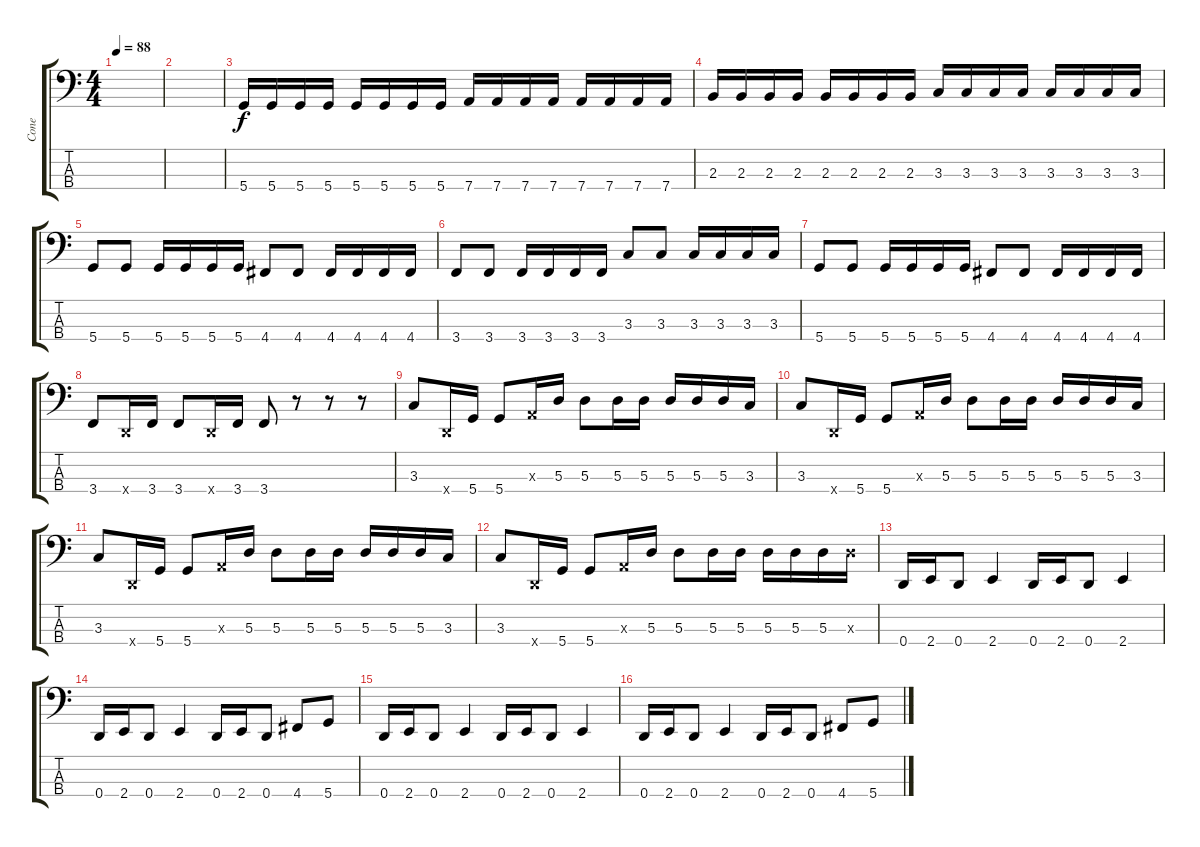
\track ("Cone" "Cone") {instrument electricbasspick}
\staff {score tabs}
\tuning (G2 D2 A1 D1) {hide}
\ts (4 4)
\tempo 88
\clef f4
\ks c
|
|
5.4.16 5.4.16 5.4.16 5.4.16 5.4.16 5.4.16 5.4.16 5.4.16 7.4.16 7.4.16 7.4.16 7.4.16 7.4.16 7.4.16 7.4.16 7.4.16 |
2.3.16 2.3.16 2.3.16 2.3.16 2.3.16 2.3.16 2.3.16 2.3.16 3.3.16 3.3.16 3.3.16 3.3.16 3.3.16 3.3.16 3.3.16 3.3.16 |
5.4.8 5.4.8 5.4.16 5.4.16 5.4.16 5.4.16 4.4.8 4.4.8 4.4.16 4.4.16 4.4.16 4.4.16 |
3.4.8 3.4.8 3.4.16 3.4.16 3.4.16 3.4.16 3.3.8 3.3.8 3.3.16 3.3.16 3.3.16 3.3.16 |
5.4.8 5.4.8 5.4.16 5.4.16 5.4.16 5.4.16 4.4.8 4.4.8 4.4.16 4.4.16 4.4.16 4.4.16 |
3.4.8 0.4{x}.16 3.4.16 3.4.8 0.4{x}.16 3.4.16 3.4.8 r.8 r.8 r.8 |
3.3.8 0.4{x}.16 5.4.16 5.4.8 0.3{x}.16 5.3.16 5.3.8 5.3.16 5.3.16 5.3.16 5.3.16 5.3.16 3.3.16 |
3.3.8 0.4{x}.16 5.4.16 5.4.8 0.3{x}.16 5.3.16 5.3.8 5.3.16 5.3.16 5.3.16 5.3.16 5.3.16 3.3.16 |
3.3.8 0.4{x}.16 5.4.16 5.4.8 0.3{x}.16 5.3.16 5.3.8 5.3.16 5.3.16 5.3.16 5.3.16 5.3.16 3.3.16 |
3.3.8 0.4{x}.16 5.4.16 5.4.8 0.3{x}.16 5.3.16 5.3.8 5.3.16 5.3.16 5.3.16 5.3.16 5.3.16 5.3{x}.16 |
0.4.16 2.4.16 0.4.8 2.4.4 0.4.16 2.4.16 0.4.8 2.4.4 |
0.4.16 2.4.16 0.4.8 2.4.4 0.4.16 2.4.16 0.4.8 4.4.8 5.4.8 |
0.4.16 2.4.16 0.4.8 2.4.4 0.4.16 2.4.16 0.4.8 2.4.4 |
0.4.16 2.4.16 0.4.8 2.4.4 0.4.16 2.4.16 0.4.8 4.4.8 5.4.8
